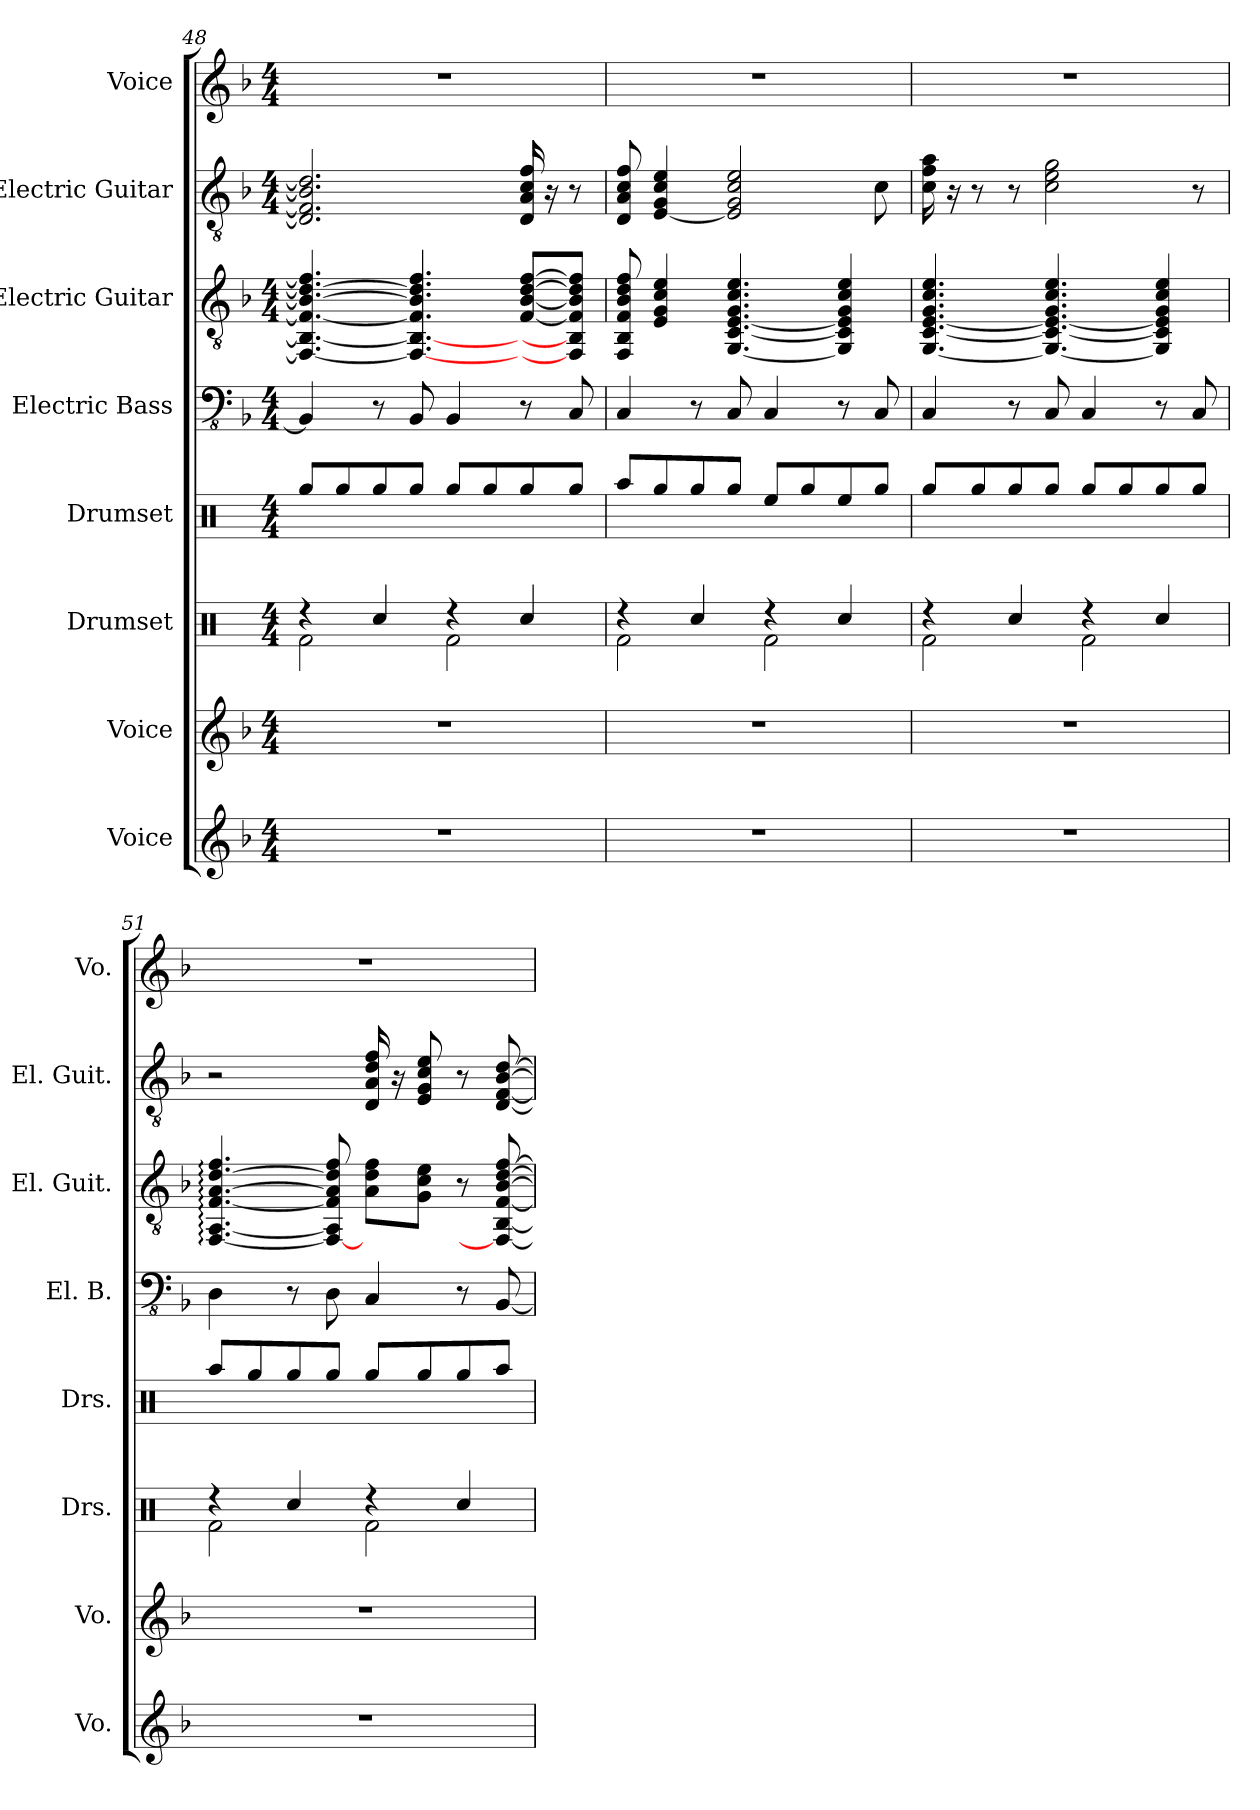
**kern	**kern	**kern	**kern	**kern	**kern	**kern	**kern
*part8	*part7	*part6	*part5	*part4	*part3	*part2	*part1
*staff8	*staff7	*staff6	*staff5	*staff4	*staff3	*staff2	*staff1
*I"Voice	*I"Voice	*I"Drumset	*I"Drumset	*I"Electric Bass	*I"Electric Guitar	*I"Electric Guitar	*I"Voice
*I'Vo.	*I'Vo.	*I'Drs.	*I'Drs.	*I'El. B.	*I'El. Guit.	*I'El. Guit.	*I'Vo.
*clefG2	*clefG2	*clefX	*clefX	*clefFv4	*clefGv2	*clefGv2	*clefG2
*k[b-]	*k[b-]	*k[]	*k[]	*k[b-]	*k[b-]	*k[b-]	*k[b-]
*M4/4	*M4/4	*M4/4	*M4/4	*M4/4	*M4/4	*M4/4	*M4/4
=48	=48	=48	=48	=48	=48	=48	=48
*	*	*^	*	*	*	*	*
1r	1r	4r	2Rf\	8Rgg/L	4BBB-/]	4.FF/_ 4.BB-/_ 4.F/_ 4.B-/_ 4.d/_ 4.f/]	2.D/] 2.F/] 2.B-/] 2.d/]	1r
.	.	.	.	8Rgg/	.	.	.	.
.	.	4Rcc/	.	8Rgg/	8r	.	.	.
.	.	.	.	8Rgg/J	8BBB-/	4.FF/_ 4.BB-/_ 4.F/] 4.B-/] 4.d/] 4.f/	.	.
.	.	4r	2Rf\	8Rgg/L	4BBB-/	.	.	.
.	.	.	.	8Rgg/	.	.	.	.
.	.	4Rcc/	.	8Rgg/	8r	[8F/ [8B-/ [8d/ [8f/L	16D/ 16A/ 16c/ 16f/	.
.	.	.	.	.	.	.	16r	.
.	.	.	.	8Rgg/J	8CC/	8FF/] 8BB-/] 8F/] 8B-/] 8d/] 8f/]J	8r	.
=49	=49	=49	=49	=49	=49	=49	=49	=49
1r	1r	4r	2Rf\	8Raa/L	4CC/	8FF/ 8BB-/ 8F/ 8B-/ 8d/ 8f/	8D/ 8A/ 8c/ 8f/	1r
.	.	.	.	8Rgg/	.	4E/ 4G/ 4c/ 4e/	[4E/ 4G/ 4c/ 4e/	.
.	.	4Rcc/	.	8Rgg/	8r	.	.	.
.	.	.	.	8Rgg/J	8CC/	[4.GG/ [4.C/ [4.E/ 4.G/ 4.c/ 4.e/	2E/] 2G/ 2c/ 2e/	.
.	.	4r	2Rf\	8Ree/L	4CC/	.	.	.
.	.	.	.	8Rgg/	.	.	.	.
.	.	4Rcc/	.	8Ree/	8r	4GG/] 4C/] 4E/] 4G/ 4c/ 4e/	.	.
.	.	.	.	8Rgg/J	8CC/	.	8c\	.
=50	=50	=50	=50	=50	=50	=50	=50	=50
1r	1r	4r	2Rf\	8Rgg/L	4CC/	[4.GG/ [4.C/ [4.E/ 4.G/ 4.c/ 4.e/	16c\ 16f\ 16a\	1r
.	.	.	.	.	.	.	16r	.
.	.	.	.	8Rgg/	.	.	8r	.
.	.	4Rcc/	.	8Rgg/	8r	.	8r	.
.	.	.	.	8Rgg/J	8CC/	4.GG/_ 4.C/_ 4.E/_ 4.G/ 4.c/ 4.e/	2c\ 2e\ 2g\	.
.	.	4r	2Rf\	8Rgg/L	4CC/	.	.	.
.	.	.	.	8Rgg/	.	.	.	.
.	.	4Rcc/	.	8Rgg/	8r	4GG/] 4C/] 4E/] 4G/ 4c/ 4e/	.	.
.	.	.	.	8Rgg/J	8CC/	.	8r	.
!!LO:PB:g=z
=51	=51	=51	=51	=51	=51	=51	=51	=51
1r	1r	4r	2Rf\	8Raa/L	4DD\	[4.FF/: [4.AA/: [4.F/: [4.A/: [4.d/: 4.f/:	2r	1r
.	.	.	.	8Rgg/	.	.	.	.
.	.	4Rcc/	.	8Rgg/	8r	.	.	.
.	.	.	.	8Rgg/J	8DD\	8FF/_ 8AA/] 8F/] 8A/] 8d/] 8f/	.	.
.	.	4r	2Rf\	8Rgg/L	4CC/	8A\ 8d\ 8f\L	16D/ 16A/ 16d/ 16f/	.
.	.	.	.	.	.	.	16r	.
.	.	.	.	8Rgg/	.	8G\ 8c\ 8e\J	8E/ 8G/ 8c/ 8e/	.
.	.	4Rcc/	.	8Rgg/	8r	8r	8r	.
.	.	.	.	8Raa/J	[8BBB-/	8FF/_ [8BB-/ [8F/ [8B-/ [8d/ [8f/	[8D/ [8F/ [8B-/ [8d/	.
*	*	*v	*v	*	*	*	*	*
=	=	=	=	=	=	=	=
*-	*-	*-	*-	*-	*-	*-	*-
